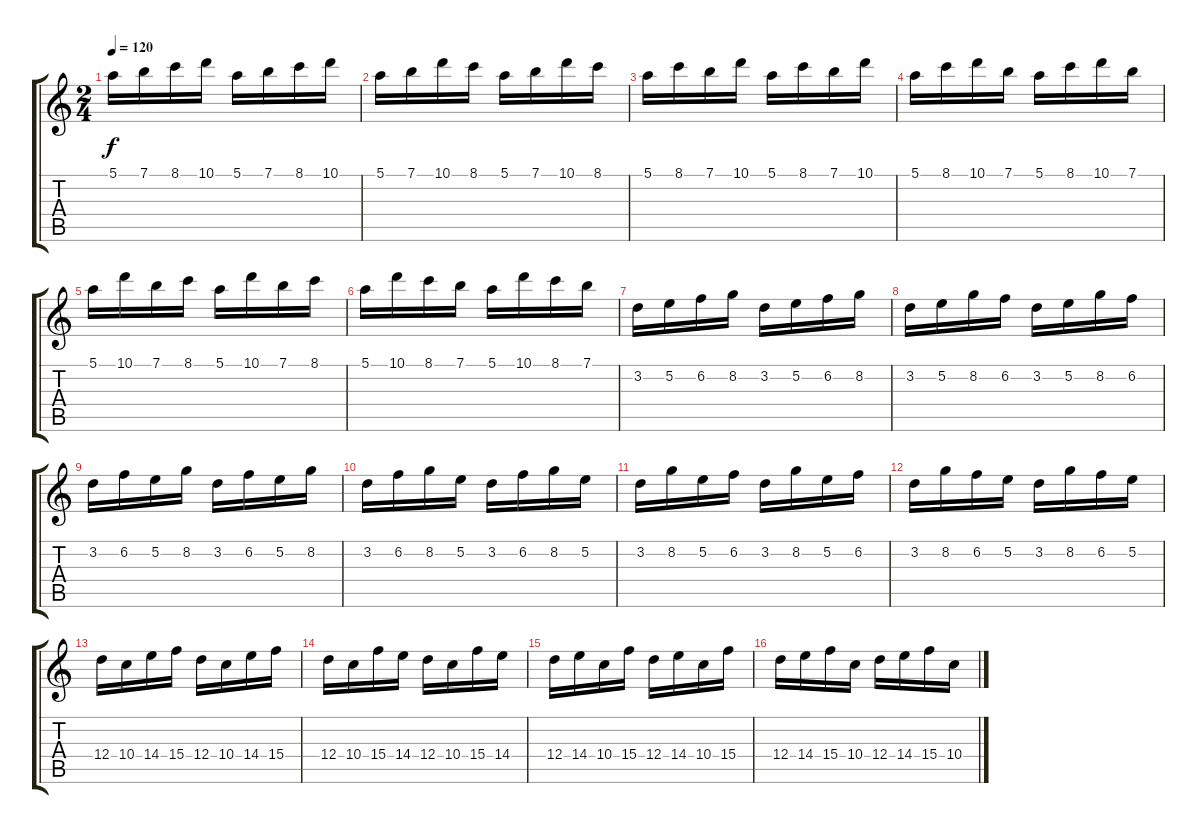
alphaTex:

\track "" {instrument electricguitarjazz}
\staff {score tabs}
\tuning (E4 B3 G3 D3 A2 E2) {hide}
\ts (2 4)
\tempo 120
\clef g2
\ks c
5.1.16{dy f instrument electricguitarjazz} 7.1.16 8.1.16 10.1.16 5.1.16 7.1.16 8.1.16 10.1.16 |
5.1.16 7.1.16 10.1.16 8.1.16 5.1.16 7.1.16 10.1.16 8.1.16 |
5.1.16 8.1.16 7.1.16 10.1.16 5.1.16 8.1.16 7.1.16 10.1.16 |
5.1.16 8.1.16 10.1.16 7.1.16 5.1.16 8.1.16 10.1.16 7.1.16 |
5.1.16 10.1.16 7.1.16 8.1.16 5.1.16 10.1.16 7.1.16 8.1.16 |
5.1.16 10.1.16 8.1.16 7.1.16 5.1.16 10.1.16 8.1.16 7.1.16 |
3.2.16 5.2.16 6.2.16 8.2.16 3.2.16 5.2.16 6.2.16 8.2.16 |
3.2.16 5.2.16 8.2.16 6.2.16 3.2.16 5.2.16 8.2.16 6.2.16 |
3.2.16 6.2.16 5.2.16 8.2.16 3.2.16 6.2.16 5.2.16 8.2.16 |
3.2.16 6.2.16 8.2.16 5.2.16 3.2.16 6.2.16 8.2.16 5.2.16 |
3.2.16 8.2.16 5.2.16 6.2.16 3.2.16 8.2.16 5.2.16 6.2.16 |
3.2.16 8.2.16 6.2.16 5.2.16 3.2.16 8.2.16 6.2.16 5.2.16 |
12.4.16 10.4.16 14.4.16 15.4.16 12.4.16 10.4.16 14.4.16 15.4.16 |
12.4.16 10.4.16 15.4.16 14.4.16 12.4.16 10.4.16 15.4.16 14.4.16 |
12.4.16 14.4.16 10.4.16 15.4.16 12.4.16 14.4.16 10.4.16 15.4.16 |
12.4.16 14.4.16 15.4.16 10.4.16 12.4.16 14.4.16 15.4.16 10.4.16
